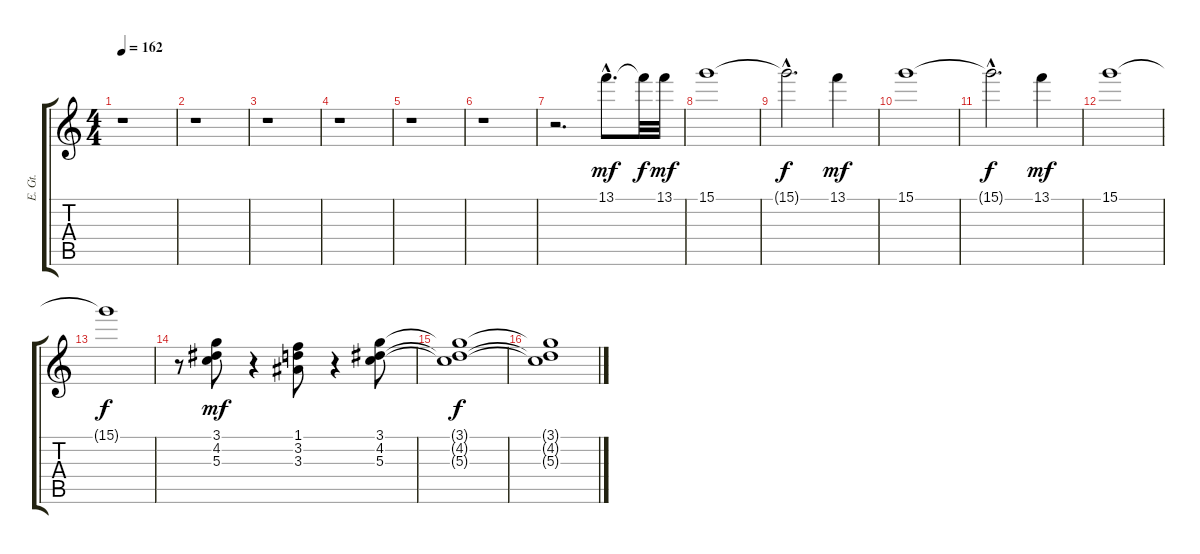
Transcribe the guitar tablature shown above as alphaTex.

\track ("E. Gt." "E. Gt.") {instrument distortionguitar}
\staff {score tabs}
\tuning (E4 B3 G3 D3 A2 E2) {hide}
\ts (4 4)
\tempo 162
\clef g2
\ks c
r.1{dy f} |
r.1 |
r.1 |
r.1 |
r.1 |
r.1 |
r.2{d} 13.1{hac}.8{d dy mf} 13.1{t}.32{dy f} 13.1.32{dy mf} |
15.1.1 |
15.1{hac t}.2{d dy f} 13.1.4{dy mf} |
15.1.1 |
15.1{hac t}.2{d dy f} 13.1.4{dy mf} |
15.1.1 |
15.1{t}.1{dy f} |
r.8 (3.1 4.2 5.3).8{dy mf} r.4 (1.1 3.2 3.3).8 r.4 (3.1 4.2 5.3).8 |
(3.1{t} 4.2{t} 5.3{t}).1{dy f} |
(3.1{t} 4.2{t} 5.3{t}).1
